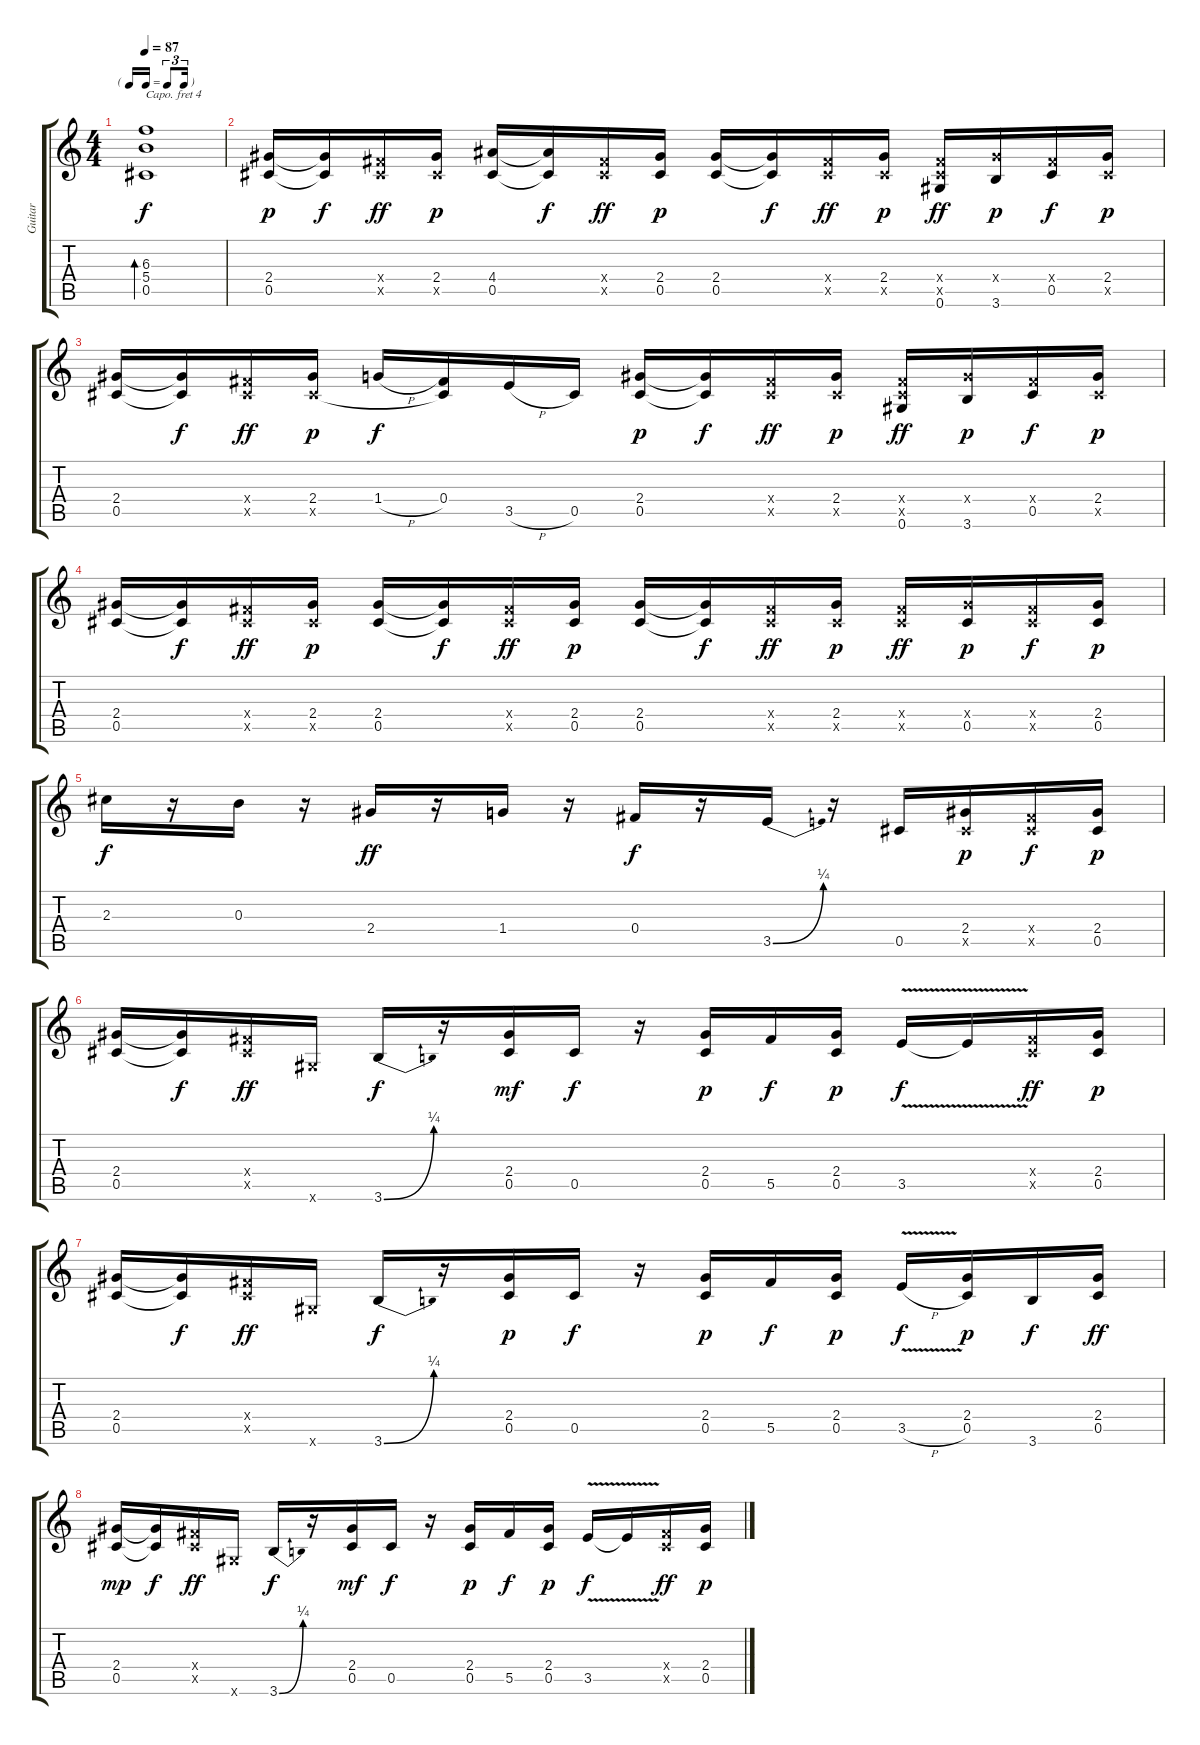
\track ("Guitar" "Guitar") {instrument overdrivenguitar}
\staff {score tabs}
\capo 4
\tuning (E4 B3 G3 D3 A2 E2) {hide}
\ts (4 4)
\tf triplet16th
\tempo 87
\clef g2
\ks c
(6.3 5.4 0.5).1{bd 240 dy f} |
(2.4 0.5).16{dy p instrument overdrivenguitar} (2.4{t} 0.5{t}).16{dy f} (0.4{x} 0.5{x}).16{dy ff} (2.4 0.5{x}).16{dy p} (4.4 0.5).16 (4.4{t} 0.5{t}).16{dy f} (0.4{x} 0.5{x}).16{dy ff} (2.4 0.5).16{dy p} (2.4 0.5).16 (2.4{t} 0.5{t}).16{dy f} (0.4{x} 0.5{x}).16{dy ff} (2.4 0.5{x}).16{dy p} (0.4{x} 0.5{x} 0.6).16{dy ff} (2.4{x} 3.6).16{dy p} (0.4{x} 0.5).16{dy f} (2.4 0.5{x}).16{dy p} |
(2.4 0.5).16 (2.4{t} 0.5{t}).16{dy f} (0.4{x} 0.5{x}).16{dy ff} (2.4 0.5{x}).16{dy p} 1.4{h}.16{dy f} (0.4 0.5{t}).16 3.5{h}.16 0.5.16 (2.4 0.5).16{dy p} (2.4{t} 0.5{t}).16{dy f} (0.4{x} 0.5{x}).16{dy ff} (2.4 0.5{x}).16{dy p} (0.4{x} 0.5{x} 0.6).16{dy ff} (2.4{x} 3.6).16{dy p} (0.4{x} 0.5).16{dy f} (2.4 0.5{x}).16{dy p} |
(2.4 0.5).16 (2.4{t} 0.5{t}).16{dy f} (0.4{x} 0.5{x}).16{dy ff} (2.4 0.5{x}).16{dy p} (2.4 0.5).16 (2.4{t} 0.5{t}).16{dy f} (0.4{x} 0.5{x}).16{dy ff} (2.4 0.5).16{dy p} (2.4 0.5).16 (2.4{t} 0.5{t}).16{dy f} (0.4{x} 0.5{x}).16{dy ff} (2.4 0.5{x}).16{dy p} (0.4{x} 0.5{x}).16{dy ff} (2.4{x} 0.5).16{dy p} (0.4{x} 0.5{x}).16{dy f} (2.4 0.5).16{dy p} |
2.3.16{dy f} r.16 0.3.16 r.16 2.4.16{dy ff} r.16 1.4.16 r.16 0.4.16{dy f} r.16 3.5{be (bend 0 0 60 1)}.16 r.16 0.5.16 (2.4 0.5{x}).16{dy p} (0.4{x} 0.5{x}).16{dy f} (2.4 0.5).16{dy p} |
(2.4 0.5).16 (2.4{t} 0.5{t}).16{dy f} (0.4{x} 0.5{x}).16{dy ff} 0.6{x}.16 3.6{be (bend 0 0 60 1)}.16{dy f} r.16 (2.4 0.5).16{dy mf} 0.5.16{dy f} r.16 (2.4 0.5).16{dy p} 5.5.16{dy f} (2.4 0.5).16{dy p} 3.5{v}.16{dy f} 3.5{t}.16 (0.4{x} 0.5{x}).16{dy ff} (2.4 0.5).16{dy p} |
(2.4 0.5).16 (2.4{t} 0.5{t}).16{dy f} (0.4{x} 0.5{x}).16{dy ff} 0.6{x}.16 3.6{be (bend 0 0 60 1)}.16{dy f} r.16 (2.4 0.5).16{dy p} 0.5.16{dy f} r.16 (2.4 0.5).16{dy p} 5.5.16{dy f} (2.4 0.5).16{dy p} 3.5{v h}.16{dy f} (2.4 0.5).16{dy p} 3.6.16{dy f} (2.4 0.5).16{dy ff} |
(2.4 0.5).16{dy mp} (2.4{t} 0.5{t}).16{dy f} (0.4{x} 0.5{x}).16{dy ff} 0.6{x}.16 3.6{be (bend 0 0 60 1)}.16{dy f} r.16 (2.4 0.5).16{dy mf} 0.5.16{dy f} r.16 (2.4 0.5).16{dy p} 5.5.16{dy f} (2.4 0.5).16{dy p} 3.5{v}.16{dy f} 3.5{t}.16 (0.4{x} 0.5{x}).16{dy ff} (2.4 0.5).16{dy p}
